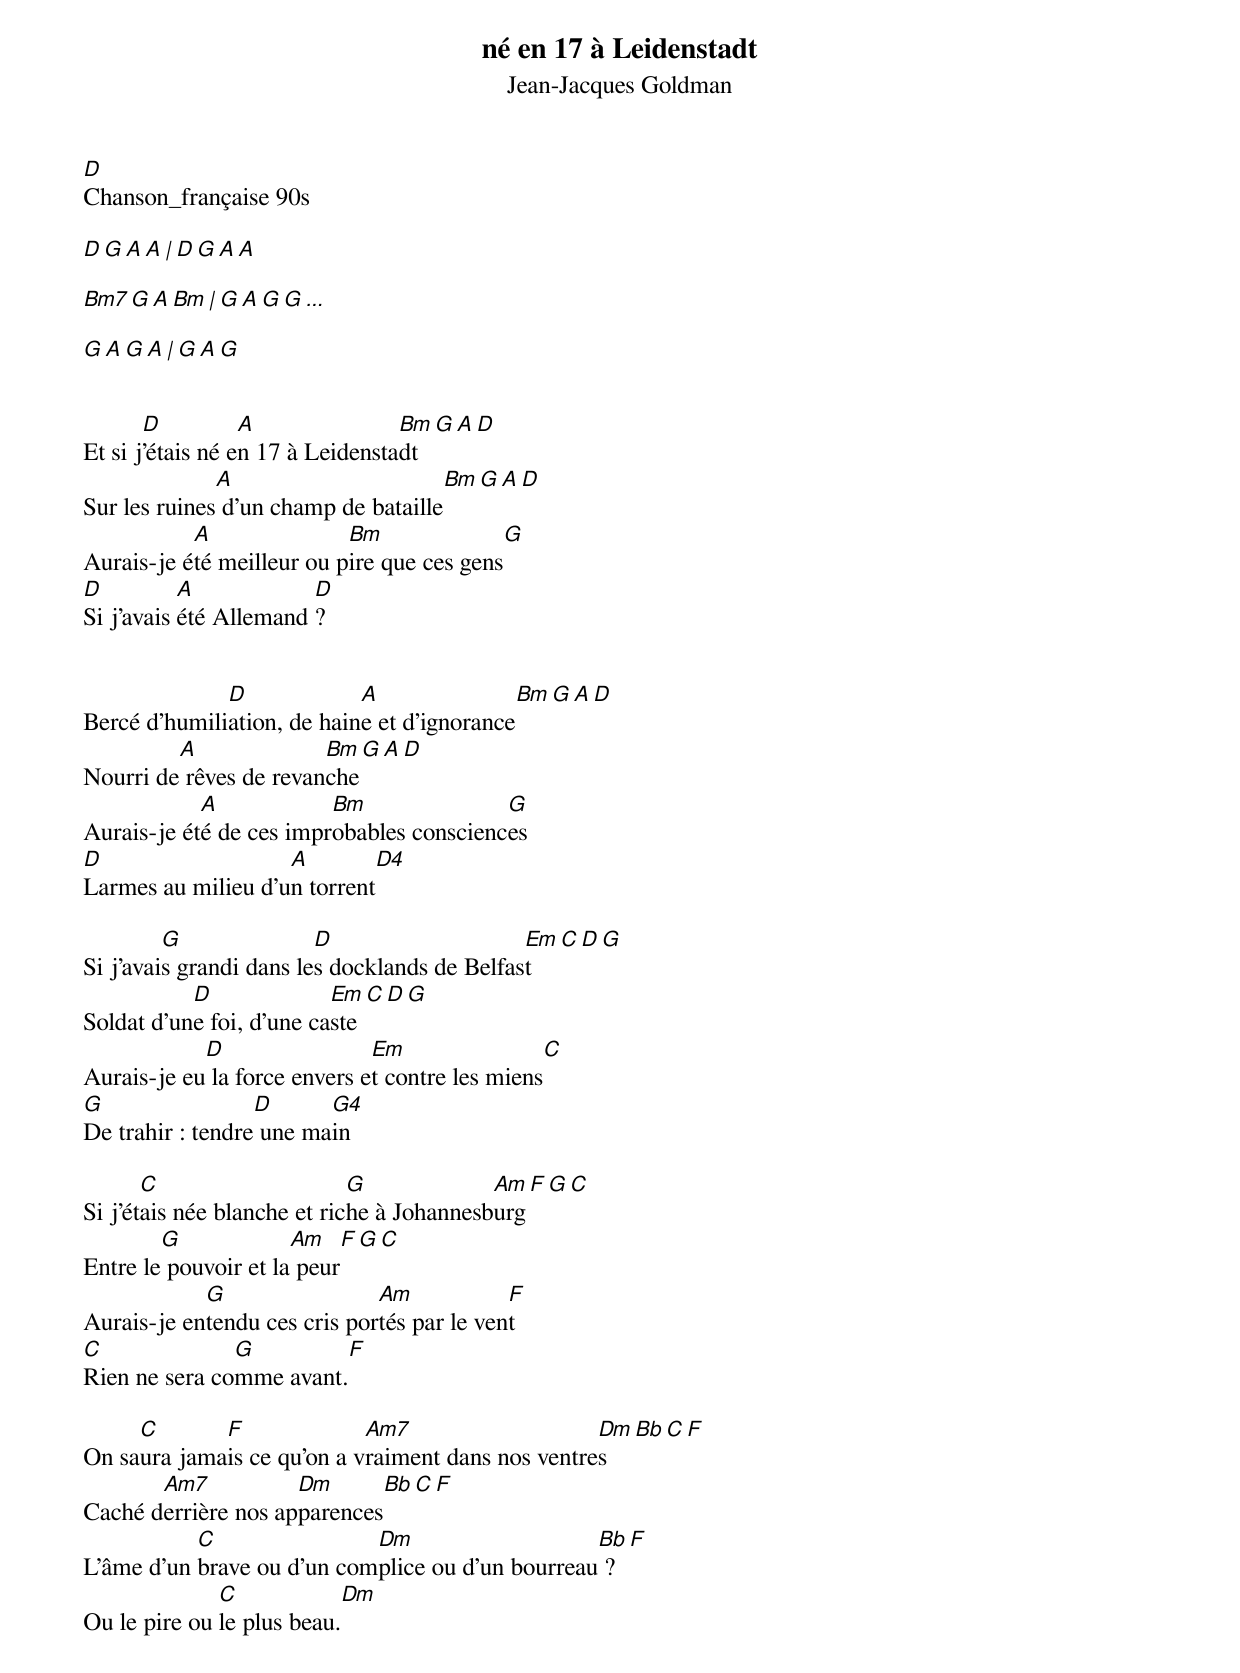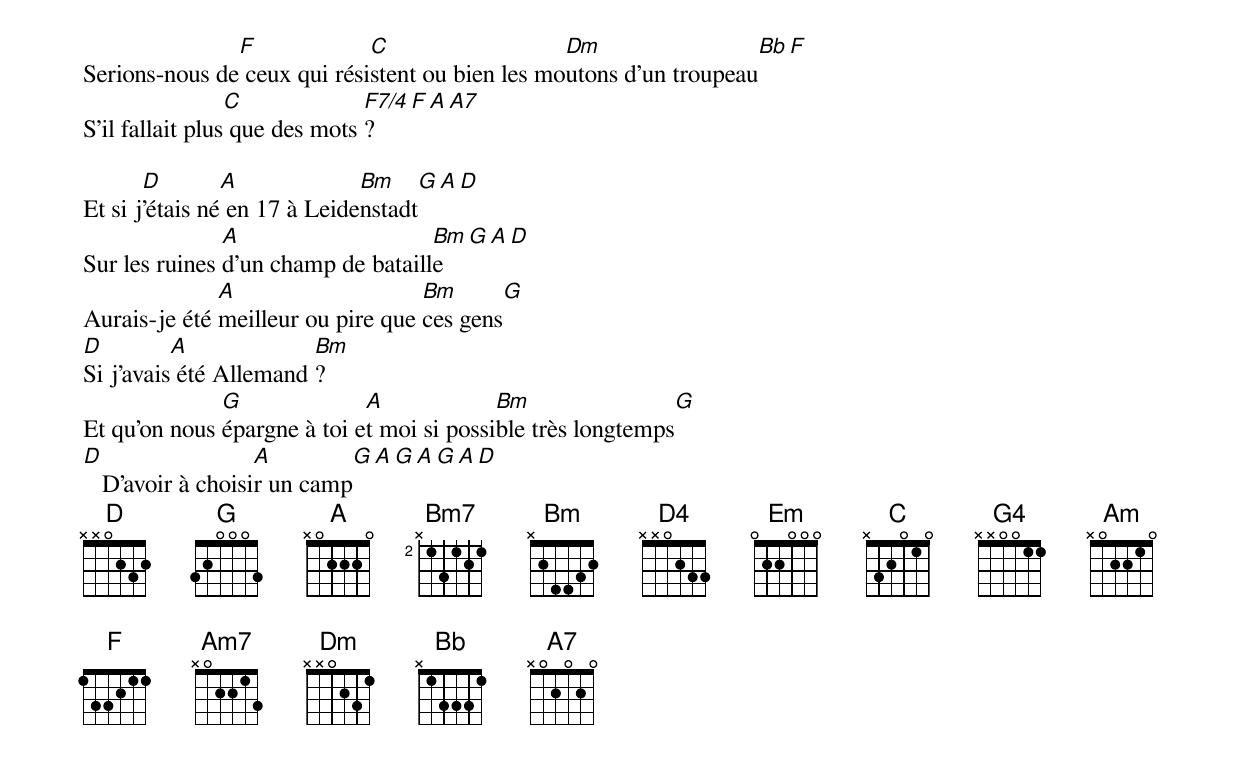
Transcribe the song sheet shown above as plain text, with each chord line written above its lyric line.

né en 17 à Leidenstadt
Jean-Jacques Goldman
D
Chanson_française 90s

D    G  A  A   |  D  G  A  A

Bm7  G  A  Bm  |  G  A  G  G ...

G    A  G   A  |  G   A  G


       D          A               Bm    G   A   D
Et si j'étais né en 17 à Leidenstadt
              A                      Bm    G   A   D
Sur les ruines d'un champ de bataille
           A               Bm               G
Aurais-je été meilleur ou pire que ces gens
D          A            D
Si j'avais été Allemand ?


              D             A               Bm    G   A   D
Bercé d'humiliation, de haine et d'ignorance
         A              Bm    G   A   D
Nourri de rêves de revanche
            A            Bm               G
Aurais-je été de ces improbables consciences
D                   A            D4
Larmes au milieu d'un torrent

         G               D                    Em   C      D      G
Si j'avais grandi dans les docklands de Belfast
           D              Em       C  D  G
Soldat d'une foi, d'une caste
            D                 Em                C
Aurais-je eu la force envers et contre les miens
G                 D      G4
De trahir : tendre une main

       C                     G             Am    F   G  C
Si j'étais née blanche et riche à Johannesburg
        G             Am    F   G  C
Entre le pouvoir et la peur
            G                 Am            F
Aurais-je entendu ces cris portés par le vent
C              G            F
Rien ne sera comme avant.

     C       F              Am7                    Dm        Bb  C     F
On saura jamais ce qu'on a vraiment dans nos ventres
       Am7           Dm        Bb  C      F
Caché derrière nos apparences
           C                Dm                    Bb    F
L'âme d'un brave ou d'un complice ou d'un bourreau ?
              C             Dm
Ou le pire ou le plus beau.
               F             C                   Dm                 Bb          F
Serions-nous de ceux qui résistent ou bien les moutons d'un troupeau
                 C             F7/4           F      A        A7
S'il fallait plus que des mots ?

       D        A             Bm      G     A    D
Et si j'étais né en 17 à Leidenstadt
               A                    Bm        G     A      D
Sur les ruines d'un champ de bataille
              A                    Bm             G
Aurais-je été meilleur ou pire que ces gens
D         A             Bm
Si j'avais été Allemand ?
              G              A             Bm                  G
Et qu'on nous épargne à toi et moi si possible très longtemps
D                  A              G    A     G    A      G       A      D
   D'avoir à choisir un camp
